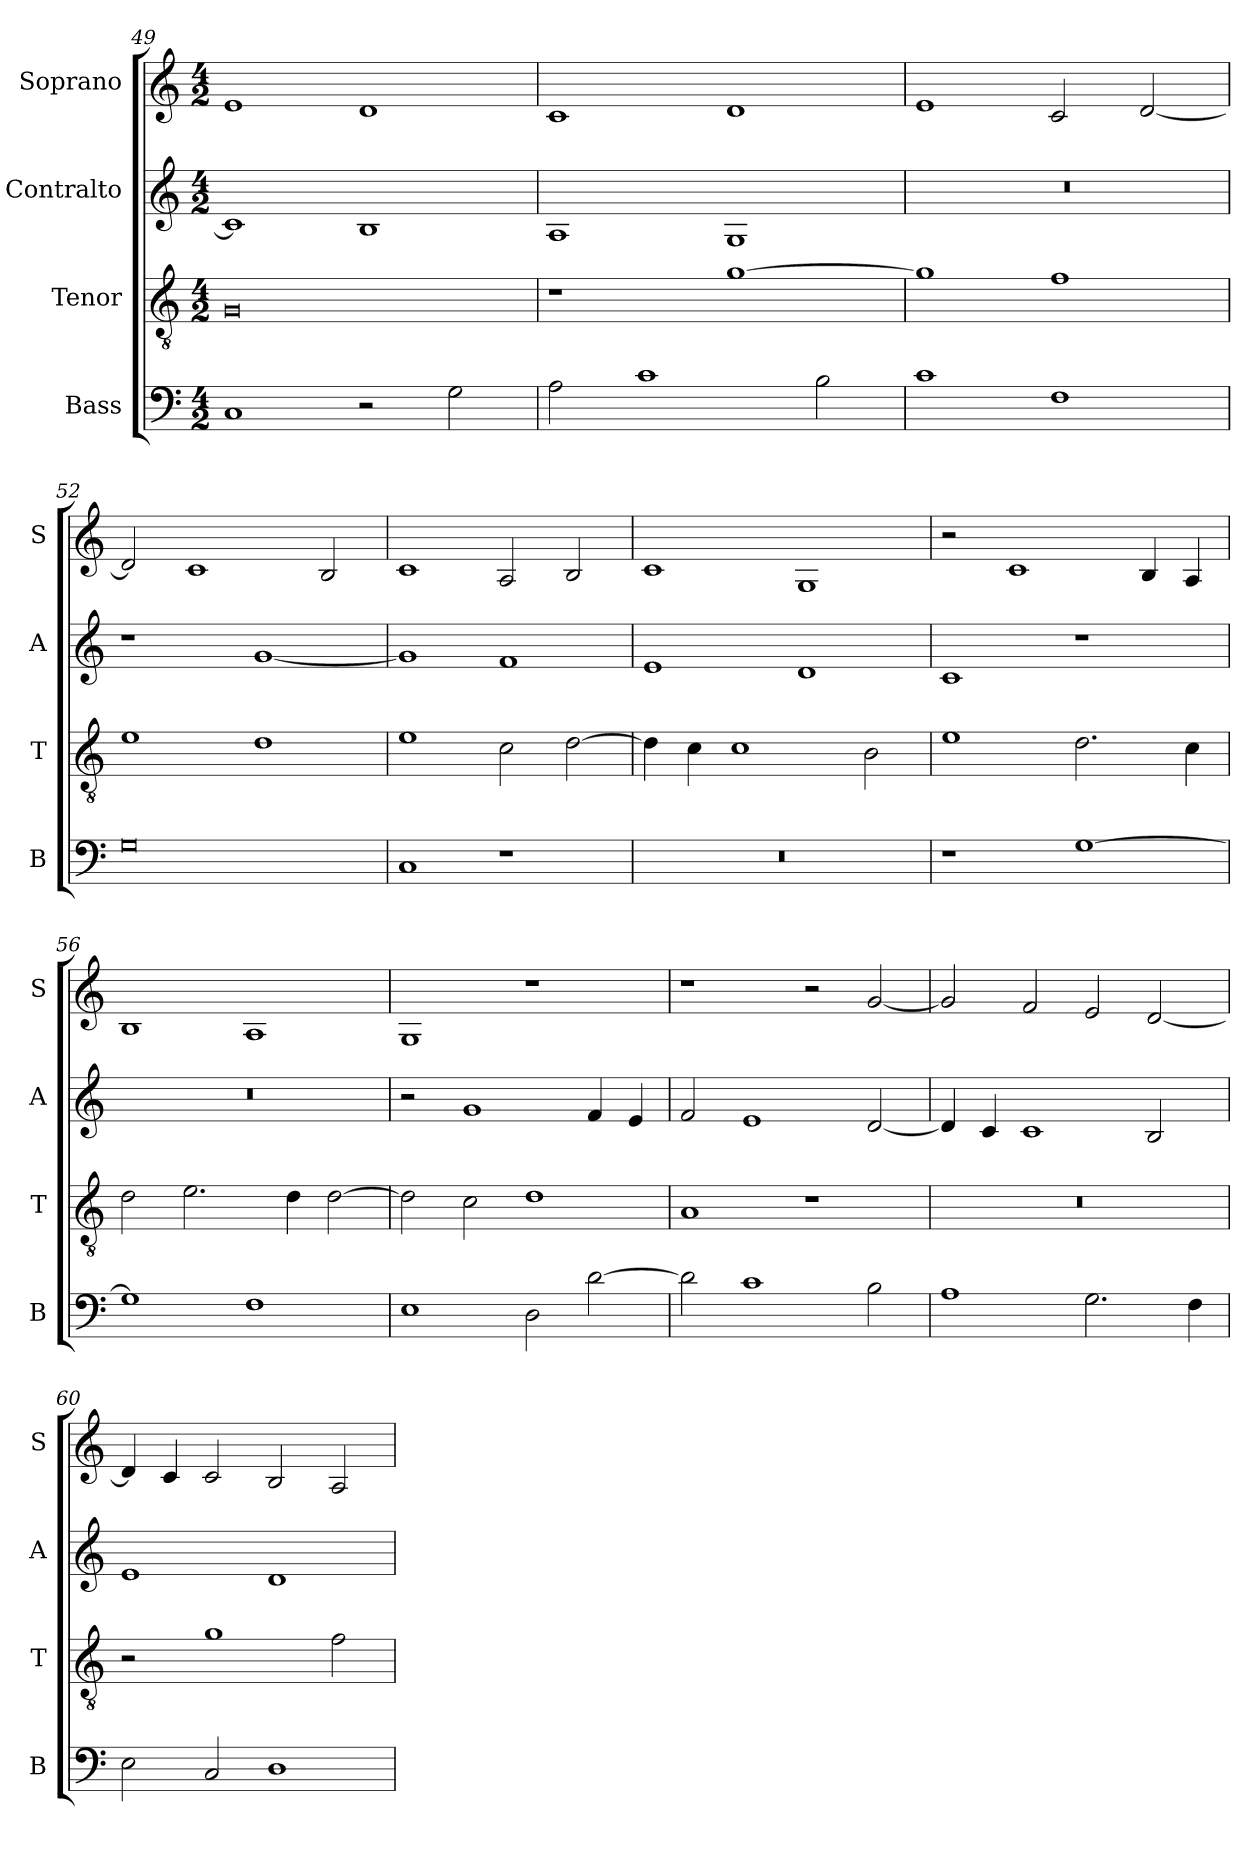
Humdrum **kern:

**kern	**kern	**kern	**kern
*part4	*part3	*part2	*part1
*staff4	*staff3	*staff2	*staff1
*I"Bass	*I"Tenor	*I"Contralto	*I"Soprano
*I'B	*I'T	*I'A	*I'S
*clefF4	*clefGv2	*clefG2	*clefG2
*k[]	*k[]	*k[]	*k[]
*G:mix	*G:mix	*G:mix	*G:mix
*M4/2	*M4/2	*M4/2	*M4/2
=49	=49	=49	=49
1C	0G	1c]	1e
2r	.	1B	1d
2G	.	.	.
=50	=50	=50	=50
2A	1r	1A	1c
1c	.	.	.
.	[1g	1G	1d
2B	.	.	.
=51	=51	=51	=51
1c	1g]	0r	1e
1F	1f	.	2c
.	.	.	[2d
=52	=52	=52	=52
0G	1e	1r	2d]
.	.	.	1c
.	1d	[1g	.
.	.	.	2B
=53	=53	=53	=53
1C	1e	1g]	1c
1r	2c	1f	2A
.	[2d	.	2B
=54	=54	=54	=54
0r	4d]	1e	1c
.	4c	.	.
.	1c	.	.
.	.	1d	1G
.	2B	.	.
=55	=55	=55	=55
1r	1e	1c	2r
.	.	.	1c
[1G	2.d	1r	.
.	.	.	4B
.	4c	.	4A
=56	=56	=56	=56
1G]	2d	0r	1B
.	2.e	.	.
1F	.	.	1A
.	4d	.	.
.	[2d	.	.
=57	=57	=57	=57
1E	2d]	2r	1G
.	2c	1g	.
2D	1d	.	1r
[2d	.	4f	.
.	.	4e	.
=58	=58	=58	=58
2d]	1A	2f	1r
1c	.	1e	.
.	1r	.	2r
2B	.	[2d	[2g
=59	=59	=59	=59
1A	0r	4d]	2g]
.	.	4c	.
.	.	1c	2f
2.G	.	.	2e
.	.	2B	[2d
4F	.	.	.
=60	=60	=60	=60
2E	2r	1e	4d]
.	.	.	4c
2C	1g	.	2c
1D	.	1d	2B
.	2f	.	2A
=	=	=	=
*-	*-	*-	*-
